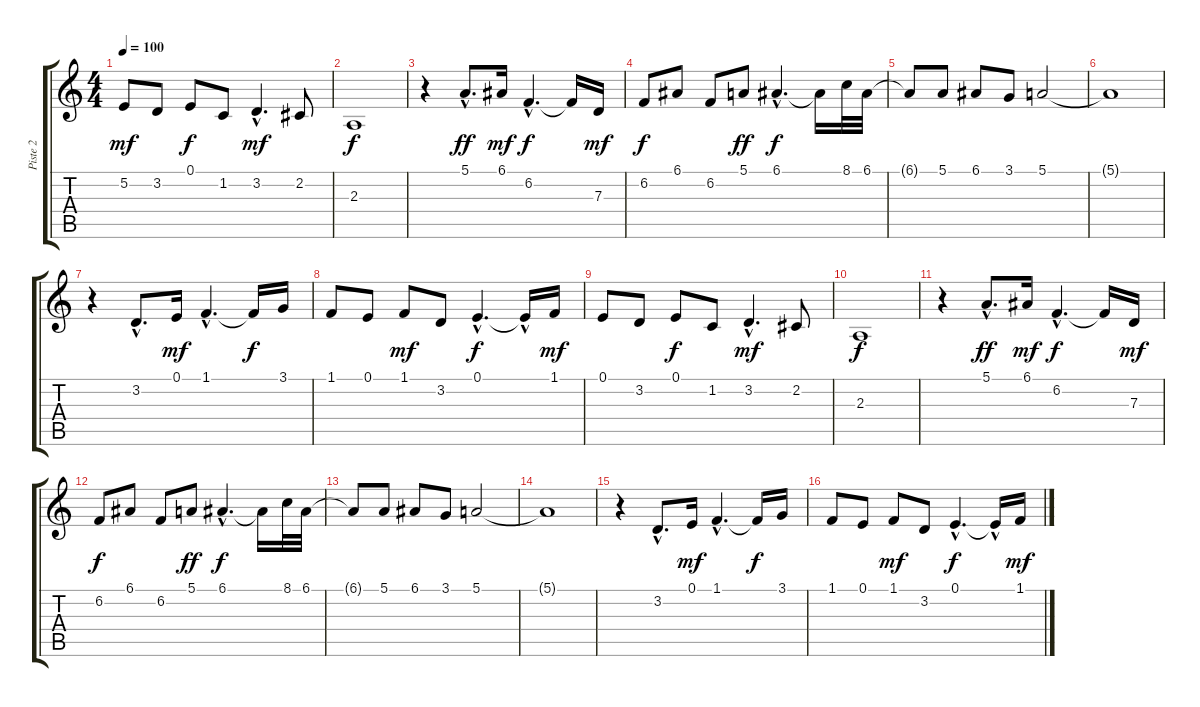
\track ("Piste 2" "Piste 2") {instrument pizzicatostrings}
\staff {score tabs}
\tuning (E4 B3 G3 D3 A2 E2) {hide}
\ts (4 4)
\tempo 100
\clef g2
\ks c
5.2.8{dy mf} 3.2.8 0.1.8{dy f} 1.2.8 3.2{hac}.4{d dy mf} 2.2.8 |
2.3.1{dy f} |
r.4 5.1{hac}.8{d dy ff} 6.1.16{dy mf} 6.2{hac}.4{d dy f} 6.2{t}.16 7.3.16{dy mf} |
6.2.8{dy f} 6.1.8 6.2.8 5.1.8{dy ff} 6.1{hac}.4{d dy f} 6.1{t}.16 8.1.32 6.1.32 |
6.1{t}.8 5.1.8 6.1.8 3.1.8 5.1.2 |
5.1{t}.1 |
r.4 3.2{hac}.8{d} 0.1.16{dy mf} 1.1{hac}.4{d} 1.1{t}.16{dy f} 3.1.16 |
1.1.8 0.1.8 1.1.8{dy mf} 3.2.8 0.1{hac}.4{d dy f} 0.1{hac t}.16 1.1.16{dy mf} |
0.1.8 3.2.8 0.1.8{dy f} 1.2.8 3.2{hac}.4{d dy mf} 2.2.8 |
2.3.1{dy f} |
r.4 5.1{hac}.8{d dy ff} 6.1.16{dy mf} 6.2{hac}.4{d dy f} 6.2{t}.16 7.3.16{dy mf} |
6.2.8{dy f} 6.1.8 6.2.8 5.1.8{dy ff} 6.1{hac}.4{d dy f} 6.1{t}.16 8.1.32 6.1.32 |
6.1{t}.8 5.1.8 6.1.8 3.1.8 5.1.2 |
5.1{t}.1 |
r.4 3.2{hac}.8{d} 0.1.16{dy mf} 1.1{hac}.4{d} 1.1{t}.16{dy f} 3.1.16 |
1.1.8 0.1.8 1.1.8{dy mf} 3.2.8 0.1{hac}.4{d dy f} 0.1{hac t}.16 1.1.16{dy mf}
